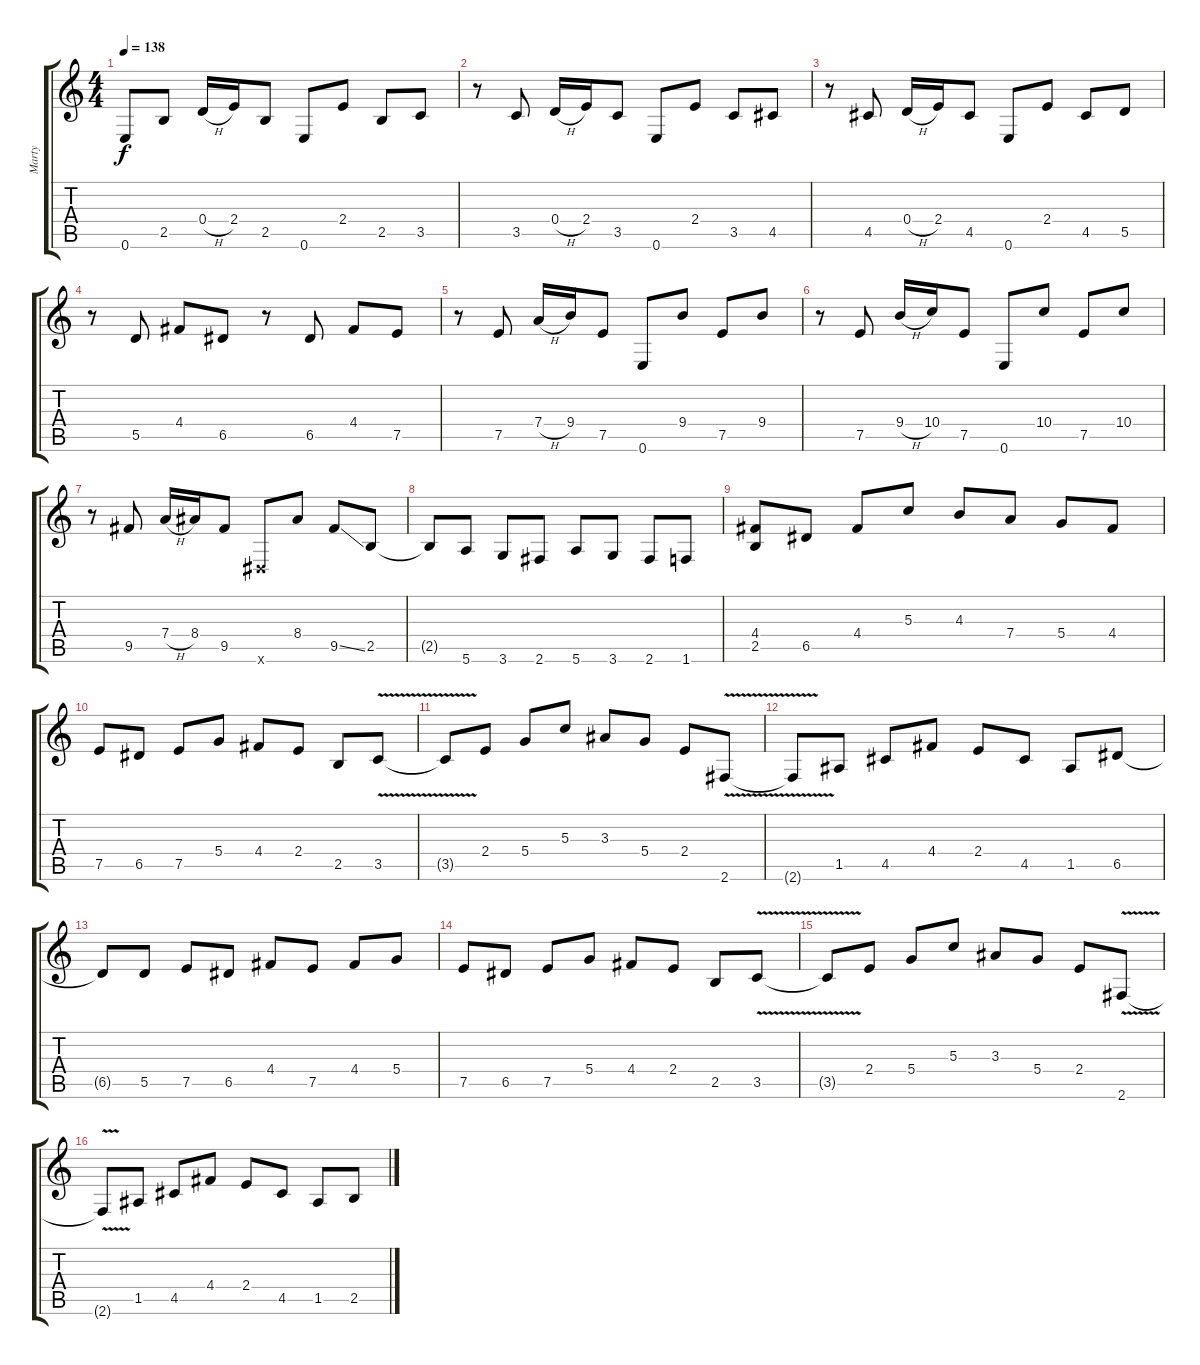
\track ("Marty" "Marty") {instrument distortionguitar}
\staff {score tabs}
\tuning (E4 B3 G3 D3 A2 E2) {hide}
\ts (4 4)
\tempo 138
\clef g2
\ks c
0.6.8{dy f} 2.5.8 0.4{h}.16 2.4.16 2.5.8 0.6.8 2.4.8 2.5.8 3.5.8 |
r.8 3.5.8 0.4{h}.16 2.4.16 3.5.8 0.6.8 2.4.8 3.5.8 4.5.8 |
r.8 4.5.8 0.4{h}.16 2.4.16 4.5.8 0.6.8 2.4.8 4.5.8 5.5.8 |
r.8 5.5.8 4.4.8 6.5.8 r.8 6.5.8 4.4.8 7.5.8 |
r.8 7.5.8 7.4{h}.16 9.4.16 7.5.8 0.6.8 9.4.8 7.5.8 9.4.8 |
r.8 7.5.8 9.4{h}.16 10.4.16 7.5.8 0.6.8 10.4.8 7.5.8 10.4.8 |
r.8 9.5.8 7.4{h}.16 8.4.16 9.5.8 -1.6{x}.8 8.4.8 9.5{ss}.8 2.5.8 |
2.5{t}.8 5.6.8 3.6.8 2.6.8 5.6.8 3.6.8 2.6.8 1.6.8 |
(4.4 2.5).8 6.5.8 4.4.8 5.3.8 4.3.8 7.4.8 5.4.8 4.4.8 |
7.5.8 6.5.8 7.5.8 5.4.8 4.4.8 2.4.8 2.5.8 3.5{v}.8 |
3.5{t}.8 2.4.8 5.4.8 5.3.8 3.3.8 5.4.8 2.4.8 2.6{v}.8 |
2.6{t}.8 1.5.8 4.5.8 4.4.8 2.4.8 4.5.8 1.5.8 6.5.8 |
6.5{t}.8 5.5.8 7.5.8 6.5.8 4.4.8 7.5.8 4.4.8 5.4.8 |
7.5.8 6.5.8 7.5.8 5.4.8 4.4.8 2.4.8 2.5.8 3.5{v}.8 |
3.5{t}.8 2.4.8 5.4.8 5.3.8 3.3.8 5.4.8 2.4.8 2.6{v}.8 |
2.6{t}.8 1.5.8 4.5.8 4.4.8 2.4.8 4.5.8 1.5.8 2.5.8
